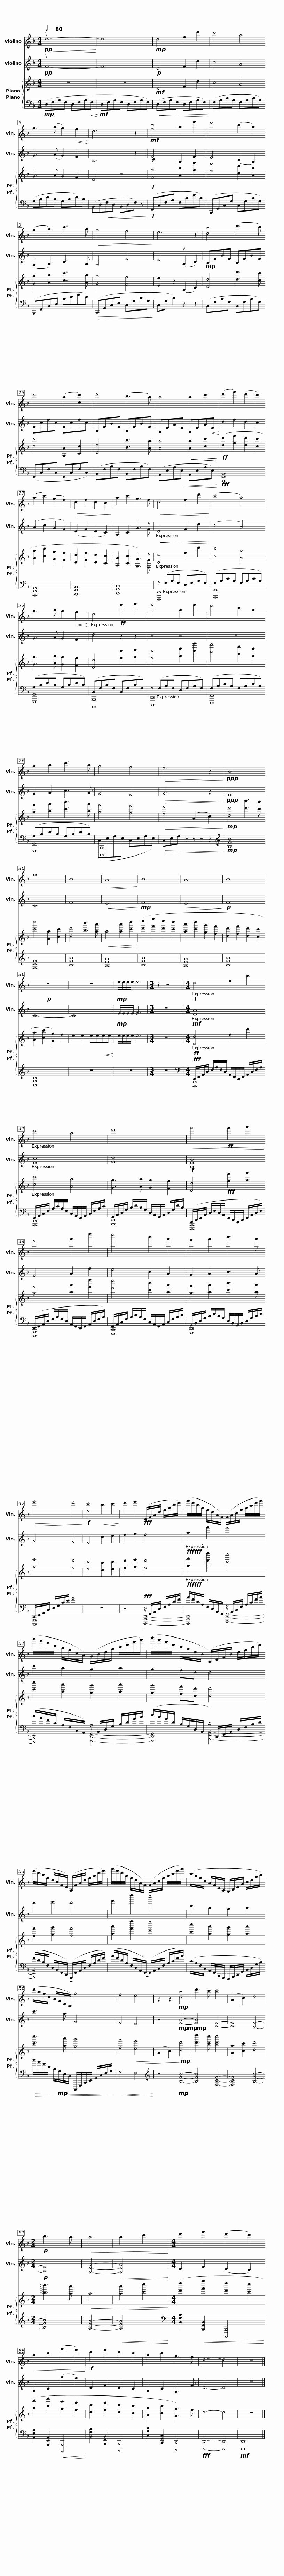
X:1
%%score 1 ( 2 3 ) { ( 4 5 ) ( 6 7 ) }
L:1/8
Q:1/4=80
M:4/4
I:linebreak $
K:F
V:1 treble
V:2 treble
V:3 treble
V:4 treble
V:5 treble
V:6 bass
V:7 bass
V:1
!pp!!<(! ud8-!<)! | d8 |!mp! d4 f2 d'2 | c'4 a4 |$ g3 (a g2)!<(! f2!<)! | %5
 d6 z2 |!mf! vf4 a2 f'2 | e'4 (c'2 a2) |$ (g2 a2) c'3 a |!>(! g4 f4!>)! | %10
 e6 z2 | vd4 (d'3 c') | c'4 (a2 [cc']2) |$ d'4 (b3 a) | a4 a2 c'2 | %15
 (d'2 f'2) (d'2 c'2) | (a2 c'2) (g2 f2) |!>(! d2 f2 d2 c2!>)! | a2 c'2 g3 f |$!<(! d4 f2 d'2!<)! | %20
 (c'4 a4) | g3 a g2!<(! f2!<)! | d4!ff! f'2 g'2 | f'4 a2 f'2 |$ e'4 c'2 a2 | %25
 g2 a2 c'3 a | g4 f4 |!>(! .e6 z2!>)! |!ppp! B8 |$ f8 | %30
 B8 |!<(! A8!<)! | B8 | A8 | B8 | %35
!p! z8 |$ z8 |!mp! e/e/e/e/ e6 |[M:3/4] z2 z4 |[M:4/4]!f! d4 f2 d'2 |$ %40
 c'4 a4 | d'8 |$!<(! f'4!ff! f'2 g'2!<)! | f'4 a'2 f''2 |$ e''4 c''2 a'2 | %45
 g'2 a'2 c''3 a' |!>(! g'4 f'4!>)! |$!f! [ee']4!<(! d'2 e'2!<)! | f'2 g'2!fff! (D/F/A/d/ f/a/d'/f'/) | (a'/f'/d'/a/ f/d/A/F/) (F/A/c/f/ a/c'/f'/a'/) |$ %50
 (c''/a'/f'/c'/ a/f/c/A/) (G/B/d/g/ b/d'/g'/b'/) | (d''/b'/g'/d'/ b/g/d/B/ (B,/)D/F/B/ d/f/b/d'/) |$ (f'/d'/b/f/ d/B/F/D/) (A,/F/A/d/ f/a/d'/f'/) | (a'/f'/d'/a/ f/d/A/F/) (F/A/c/f/ a/c'/f'/a'/) |$ (c'/a/f/c/ A/F/C/A,/ G,/B,/D/G/ B/d/g/b/) | %55
 (d'/b/g/d/ B/G/D/B,/) g4 | f4 e4 |$ z2 z2!mp! vd4 | d'3 c' c'4 | (A2 c2) d4 | %60
[M:2/4]!p! b3 a |!<(! a4 | a2 c'2!<)! |[M:4/4] d'2 f'2 (d'2 c'2) |!<(! a2 c'2 (g'2 f'2)!<)! | %65
!f! d'2 f'2 d'2 c'2 |$ a2 c'2 g3 f | d4- d4 | z8 |] %69
V:2
!pp! uF8- | F8 |!p! D4 F2 d2 | c4 A4 |$ G3 (A G2) F2 | %5
 B,6 z2 |!f! F4 A,2 F2 | E4 (C2 A,2) |$ (G,2 A,2) C3 A, | G,4 F4 | %10
 E4 (uA,2 C2) |!mp! B,FBF B,FBF | Fcfc Fcfc |$ B,FBF B,FBF | A,EAE A,EA!<(!E!<)! | %15
 d2 f2 d2 c2 | (A2 c2 G2 F2) | (D2 F2 D2 C2) | A,2 C2 G3 z |$!<(! D4 F2 d2!<)! | %20
 (c4 A4) | G3 A G2 F2 | d4 z2 z2 | z4 z4 |$ z8 | %25
 G2 A2 c3 A | G4 F4 |!>(! .G6 z2!>)! |!ppp! F8 |$ C8 | %30
 F8 |!<(! E8!<)! |!mp! F8 |!>(! E8!>)! |!p! F8 | %35
 C8- |$ C8 |!mp! E/E/E/E/ E6 |[M:3/4] z6 |[M:4/4]!mf! [DA]8 |$ %40
 [Fc]8 | [Gd]8 |$!f! [B,FB]8 | F4 A2 f2 |$ e4 c2 A2 | %45
 G2 A2 c3 A | G4 F4 |$ E4 d2 e2 | f2 g2 f4 |!fff!!fff! a2 f'2 e'4 |$ %50
 c'2 a2 g2 a2 | g2 fd d4 |$ f'2 g'2 f'4 | a'2 f''2 e''4 |$ c'2 a2 g2 a2 | %55
 c'3 a G4 | F4 E4 |$ z4!mp!!mp!!mp! [FB]4- | [FB]4 [CF]4- | [CF]4 [B,F]4- | %60
[M:2/4]!p! [B,F]4 | [A,EA]4- |!<(! [A,EA]4!<)! |[M:4/4] D2 F2 (D2 C2) | A,2 C2 (g2 f2) | %65
 D2 F2 D2 C2 |$ A,2 C2 G,3 F | D4- D4 | z8 |] %69
V:3
 x8 | x8 | x8 | x8 |$ x8 | %5
 x8 | x8 | x8 |$ x8 | x8 | %10
 x8 | x8 | x8 |$ x8 | x8 | %15
 x8 | x8 | x8 | x7 F |$ x8 | %20
 x8 | x8 | x8 | x8 |$ x8 | %25
 x8 | x8 | x8 | x8 |$ x8 | %30
 x8 | x8 | x8 | x8 | x8 | %35
 x8 |$ x8 | x8 |[M:3/4] x6 |[M:4/4] x8 |$ %40
 x8 | x8 |$ x8 | x8 |$ x8 | %45
 x8 | x8 |$ x8 | x8 | x8 |$ %50
 x8 | x8 |$ x8 | x8 |$ x8 | %55
 x8 | x8 |$ x8 | x8 | x8 | %60
[M:2/4] x4 | x4 | x4 |[M:4/4] x8 | x8 | %65
 x8 |$ x8 | x8 | x8 |] %69
V:4
 z8 | z8 |!mf! D4 F2 d2 | c4 A4 |$ G3 A G2 F2 | %5
 D4 z4 |!f! [Ff]4 [Aa]2 [ff']2 | [ee']4 [cc']2 [Aa]2 |$ [Gg]2 [Aa]2 [cc']3 [Aa] | [Gg]4 [Ff]4 | %10
 [Ee]2 z2 (A,2 C2) | [Dd]4 [dd']3 [cc'] | [cc']4 [A,A]2 [Cc]2 |$ [Dd]4 [Bb]3 [Aa] | [Aa]4!<(!!<(! [Aa]2 [cc']2!<)!!<)! | %15
!ff! ([dd']2 [ff']2 [dd']2 [cc']2 | [Aa]2 [cc']2 [Gg]2 [Ff]2 | [Dd]2 [Ff]2 [Dd]2 [Cc]2 | [A,A]2 [Cc]2 [G,G]3) z |$ [Dd]4 f2 d'2 | %20
 [cc']4 [Aa]4 | [Gg]3 [Aa] [Gg]2 [Ff]2 | [Dd]4 [ff']2 [gg']2 | [ff']4 [aa']2 [f'f'']2 |$ [e'e'']4 [c'c'']2 [aa']2 | %25
 [gg']2 [aa']2 [c'c'']3 [aa'] | [gg']4 [ff']4 |!>(! [ee']4 (A2 c2)!>)! |!mp! [dd']4 [d'd'']3 [c'c''] |$ [c'c'']4 [Aa]2 [cc']2 | %30
 [dd']4 [bb']3 [aa'] |!<(! a4 [aa']2 [c'c'']2!<)! | ([d'd'']2 [f'f'']2 [d'd'']2 [c'c'']2 | [aa']2 [c'c'']2 [gg']2 [ff']2 | [dd']2 [ff']2 [dd']2 [cc']2 | %35
 [Aa]2 [cc']2 [Gg]2) f2 |$ e2 e2 ee!<(!ee!<)! | e/e/e/e/ e6 |[M:3/4] z6 |[M:4/4]!ff! [Dd]4 f2 d'2 |$ %40
 [cc']4 [Aa]4 | [Gg]3 [Aa] [Gg]2 [Ff]2 |$ [Dd]4!fff! [ff']2 [gg']2 | [ff']4 [aa']2 [f'f'']2 |$ [e'e'']4 [c'c'']2 [aa']2 | %45
 [gg']2 [aa']2 [c'c'']3 [aa'] | [gg']4 [ff']4 |$ [ee']4 [dd']2 [ee']2 | [ff']2 [gg']2 [ff']4 |!fff!!fff! [aa']2 [f'f'']2 [e'e'']4 |$ %50
 [c'c'']2 [aa']2 [gg']2 [aa']2 | [gg']2 [ff'][dd'] [dd']4 |$ [ff']2 [gg']2 [ff']4 | [aa']2 [f'f'']2 [e'e'']4 |$ [c'c'']2 [aa']2 [gg']2 [aa']2 | %55
 [c'c'']3 [aa'] [gg']4 | [ff']4!>(! [ee']4 |$ (A2 c2)!>)!!mp! [dd']4 | [d'd'']3 [c'c''] [c'c'']4 | [Aa]2 [cc']2 [dd']4 | %60
[M:2/4] !arpeggio![bb']3 [aa'] |!<(! a4 | [aa']2 [c'c'']2!<)! |[M:4/4] ([d'd'']2 [f'f'']2 [d'd'']2 [c'c'']2 | [aa']2 [c'c'']2 [gg']2 [ff']2 | %65
 [dd']2 [ff']2 [dd']2 [cc']2 |$ [Aa]2 [cc']2 [Gg]3) f | d4- d4 | z8 |] %69
V:5
 x8 | x8 | x8 | x8 |$ x8 | %5
 x8 | x8 | x8 |$ x8 | x8 | %10
 x8 | x8 | x8 |$ x8 | x8 | %15
 x8 | x8 | x8 | x7 [F,F] |$ x8 | %20
 x8 | x8 | x8 | x8 |$ x8 | %25
 x8 | x8 | x8 | x8 |$ x8 | %30
 x8 | x8 | x8 | x8 | x8 | %35
 x8 |$ x8 | x8 |[M:3/4] x6 |[M:4/4] x8 |$ %40
 x8 | x8 |$ x8 | x8 |$ x8 | %45
 x8 | x8 |$ x8 | x8 | x8 |$ %50
 x8 | x8 |$ x8 | x8 |$ x8 | %55
 x8 | x8 |$ x8 | x8 | x8 | %60
[M:2/4] x4 | x4 | x4 |[M:4/4] x8 | x8 | %65
 x8 |$ x8 | x8 | x8 |] %69
V:6
!mp! (D,F,A,F, D,F,A,!<(!F,!<)! |!mf! D,F,A,F, D,F,A,F,) |!<(! (D,F,A,F, D,F,A,F,)!<)! | (F,A,CA, F,A,CA,) |$ (G,B,DB, G,B,D)B, | %5
 (B,,D,!<(!F,D, B,,D,F,) z!<)! |!f! (F,,C,F,A, F,CFC) | (C,,G,,C,G, C,G,CG,) |$ (B,,,F,,B,,D, B,DFD) |!>(! (C,,G,,C,E, C,G,CG,!>)! | %10
 C,G, C2) z2 z2 | (B,,F,B,F, B,,F,B,F,) | (F,,C,F,C, F,,C,F,C,) |$ (B,,F,B,F, B,,F,B,F,) | (A,,E,A,!<(!E, A,,E,A,E,)!<)! | %15
!fff! [B,,,F,,B,,]8 | [A,,,E,,A,,]8 | [B,,,F,,B,,]8 | [C,,G,,C,]8 |$ z (F,A,F, D,F,A,F,) | %20
 (F,A,CA, F,A,CA,) | (G,B,DB, G,B,DB,) | (B,,F,B,F, B,,F,B,F,) | z (F,A,F, D,F,A,F,) |$ (F,A,CA, F,A,CA,) | %25
 (G,B,DB, G,B,DB,) | [C,,,C,,]8 |!>(! C,E,G, z z z z2!>)! |[K:treble]!mp! [B,FB]8 |$ [F,CF]8 | %30
 [B,FB]8 | [A,EA]8 | [B,FB]8 | [A,EA]8 | [B,FB]8 | %35
 [C,G,C]8 |$ z8 | z8 |[M:3/4] z6 |[M:4/4][K:bass]!fff! D,,/F,,/A,,/D,/ F,/A,/F,/D,/ A,,/F,,/D,,/F,,/ A,,/D,/F,/A,/ |$ %40
 F,,/A,,/C,/F,/ A,/C/A,/F,/ C,/A,,/F,,/A,,/ C,/F,/A,/C/ | G,,/B,,/D,/G,/ B,/D/B,/G,/ D,/B,,/G,,/B,,/ D,/G,/D/B,/ |$ (B,,,/D,,/F,,/B,,/ D,/F,/D,/B,,/ F,,/D,,/B,,,/D,,/ F,,/B,,/D,/F,/) | (D,,/F,,/A,,/D,/ F,/A,/F,/D,/ A,,/F,,/D,,/F,,/ A,,/D,/F,/A,/) |$ F,,/A,,/C,/F,/ A,/C/A,/F,/ C,/A,,/F,,/A,,/ C,/F,/A,/C/ | %45
 G,,/B,,/D,/G,/ B,/D/B,/G,/ D,/B,,/G,,/B,,/ D,/G,/B,/D/ | C,,/E,,/G,,/C,/ E,/G,/C/E/ G4 |$ z8 | z4!fff! z/ F,,/A,,/D,/ F,/A,/D/F/ | A/F/D/A,/ F,/D,/A,,/F,,/ z/ A,,/C,/F,/ A,/C/F/A/ |$ %50
 (c/A/F/C/ A,/F,/C,/A,,/) z/ B,,/D,/G,/ B,/D/G/B/ | (d/B/G/D/ B,/G,/D,/B,,/ z/) D,,/F,,/B,,/ D,/F,/B,/D/ |$ (F/D/B,/F,/ D,/B,,/F,,/D,,/) (A,,,/F,,/A,,/D,/ F,/A,/D/F/) | (A/F/D/A,/ F,/D,/A,,/F,,/) (F,,/A,,/C,/F,/ A,/C/F/A/) |$ (C/A,/F,/C,/ A,,/F,,/C,,/A,,,/ G,,,/B,,,/D,,/G,,/ B,,/D,/G,/B,/) | %55
!>(! d/B/G/D/ B,/!mp!G,/D,/B,,/ C,,,/G,,,/C,,/E,,/ G,,/C,/E,/G,/!>)! |!<(! F,4 E,4!<)! |$[K:treble] z4!mp! [B,FB]4- | [B,FB]4 [F,CF]4- | [F,CF]4 [B,FB]4- | %60
[M:2/4] [B,FB]4 | [A,EA]4- |!<(! [A,EA]4!<)! |[M:4/4][K:bass] [B,,F,B,]2!<(! [B,,,F,,B,,]2 [B,,,,B,,,]4!<)! | [A,,E,A,]2 [A,,,E,,A,,]2!<(! [A,,,,A,,,]4!<)! | %65
 [B,,F,B,]2 [B,,,F,,B,,]2 [B,,,,B,,,]4 |$ [C,G,C]2 [C,,G,,C,]2 [C,,,C,,]4 |!fff! [D,,,D,,]4- [D,,,D,,]4 |!mf! [D,,,D,,]8 |] %69
V:7
 x8 | x8 | x8 | x8 |$ x8 | %5
 x8 | x8 | x8 |$ x8 | x8 | %10
 x8 | x8 | x8 |$ x8 | x8 | %15
 x8 | x8 | x8 | x8 |$ [D,,,D,,]8 | %20
 [F,,,F,,]8 | [G,,,G,,]8 | [B,,,,B,,,]8 | [D,,,D,,]8 |$ [F,,,F,,]8 | %25
 [G,,,G,,]8 | (C,E,G,E, C,E,G,E,) | x8 |[K:treble] x8 |$ x8 | %30
 x8 | x8 | x8 | x8 | x8 | %35
 x8 |$ x8 | x8 |[M:3/4] x6 |[M:4/4][K:bass] [D,,,A,,,]8 |$ %40
 [F,,,C,,]8 | [G,,,D,,]8 |$ [B,,,,F,,,]8 | [D,,,A,,,]8 |$ [F,,,C,,]8 | %45
 [G,,,D,,]8 | [C,,,G,,,]8 |$ x8 | x4 [D,,,A,,,D,,]4- | [D,,,A,,,D,,]4 [F,,,C,,F,,]4- |$ %50
 [F,,,C,,F,,]4 [G,,,D,,G,,]4- | [G,,,D,,G,,]4 [B,,,F,,B,,]4- |$ [B,,,F,,B,,]4 z4 | z8 |$ x8 | %55
 x8 | x8 |$[K:treble] x8 | x8 | x8 | %60
[M:2/4] x4 | x4 | x4 |[M:4/4][K:bass] x8 | x8 | %65
 x8 |$ x8 | x8 | x8 |] %69
